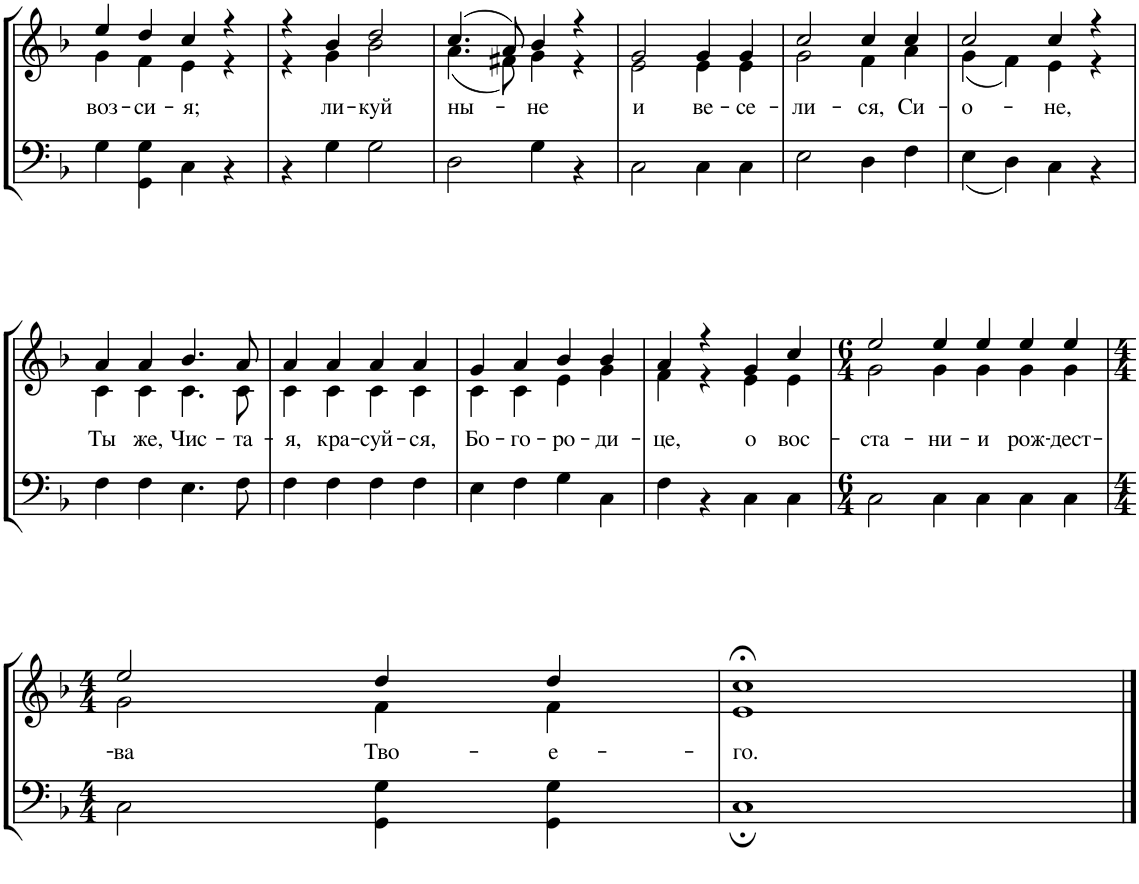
**kern	**kern	**text
*part1	*part1	*part1
*staff2	*staff1	*staff1
*I"Piano	*	*
*I'Pno.	*	*
!!LO:PB:g=z
*clefF4	*clefG2	*
*k[b-]	*k[b-]	*
*M4/4	*M4/4	*
*met(c)	*met(c)	*
=27	=27	=27
*^	*^	*
!	!	!	!	!LO:LY:b
1ryy	4G\	4ee/	4g\	воз-
!	!	!	!	!LO:LY:b
.	4GG\ 4G\	4dd/	4f\	-си-
!	!	!	!	!LO:LY:b
.	4C\	4cc/	4e\	-я;
.	4r	4r	4r	.
=28	=28	=28	=28	=28
1ryy	4r	4r	4r	.
!	!	!	!	!LO:LY:b
.	4G\	4b-/	4g\	ли-
!	!	!	!	!LO:LY:b
.	2G\	2dd/	2b-\	-куй
=29	=29	=29	=29	=29
!	!	!	!	!LO:LY:b
1ryy	2D\	(4.cc/	(4.a\	ны-
.	.	8a/)	8f#X\)	.
!	!	!	!	!LO:LY:b
.	4G\	4b-/	4g\	-не
.	4r	4r	4r	.
=30	=30	=30	=30	=30
!	!	!	!	!LO:LY:b
1ryy	2C\	2g/	2e\	и
!	!	!	!	!LO:LY:b
.	4C\	4g/	4e\	ве-
!	!	!	!	!LO:LY:b
.	4C\	4g/	4e\	-се-
=31	=31	=31	=31	=31
!	!	!	!	!LO:LY:b
1ryy	2E\	2cc/	2g\	-ли-
!	!	!	!	!LO:LY:b
.	4D\	4cc/	4f\	-ся,
!	!	!	!	!LO:LY:b
.	4F\	4cc/	4a\	Си-
=32	=32	=32	=32	=32
!	!	!	!	!LO:LY:b
1ryy	4E\	2cc/	(4g\	-о-
.	4D\	.	4f\)	.
!	!	!	!	!LO:LY:b
.	4C\	4cc/	4e\	-не,
.	4r	4r	4r	.
!!LO:LB:g=z	!!
=33	=33	=33	=33	=33
!	!	!	!	!LO:LY:b
1ryy	4F\	4a/	4c\	Ты
!	!	!	!	!LO:LY:b
.	4F\	4a/	4c\	же,
!	!	!	!	!LO:LY:b
.	4.E\	4.b-/	4.c\	Чис-
!	!	!	!	!LO:LY:b
.	8F\	8a/	8c\	-та-
=34	=34	=34	=34	=34
!	!	!	!	!LO:LY:b
1ryy	4F\	4a/	4c\	-я,
!	!	!	!	!LO:LY:b
.	4F\	4a/	4c\	кра-
!	!	!	!	!LO:LY:b
.	4F\	4a/	4c\	-суй-
!	!	!	!	!LO:LY:b
.	4F\	4a/	4c\	-ся,
=35	=35	=35	=35	=35
!	!	!	!	!LO:LY:b
1ryy	4E\	4g/	4c\	Бо-
!	!	!	!	!LO:LY:b
.	4F\	4a/	4c\	-го-
!	!	!	!	!LO:LY:b
.	4G\	4b-/	4e\	-ро-
!	!	!	!	!LO:LY:b
.	4C\	4b-/	4g\	-ди-
=36	=36	=36	=36	=36
!	!	!	!	!LO:LY:b
1ryy	4F\	4a/	4f\	-це,
.	4r	4r	4r	.
!	!	!	!	!LO:LY:b
.	4C\	4g/	4e\	о
!	!	!	!	!LO:LY:b
.	4C\	4cc/	4e\	вос-
=37	=37	=37	=37	=37
*M6/4	*	*M6/4	*	*
!	!	!	!	!LO:LY:b
1.ryy	2C\	2ee/	2g\	-ста-
!	!	!	!	!LO:LY:b
.	4C\	4ee/	4g\	-ни-
!	!	!	!	!LO:LY:b
.	4C\	4ee/	4g\	-и
!	!	!	!	!LO:LY:b
.	4C\	4ee/	4g\	рож-
!	!	!	!	!LO:LY:b
.	4C\	4ee/	4g\	-дест-
!!LO:LB:g=z	!!
=38	=38	=38	=38	=38
*M4/4	*	*M4/4	*	*
!	!	!	!	!LO:LY:b
1ryy	2C\	2ee/	2g\	-ва
!	!	!	!	!LO:LY:b
.	4GG\ 4G\	4dd/	4f\	Тво-
!	!	!	!	!LO:LY:b
.	4GG\ 4G\	4dd/	4f\	-е-
=39	=39	=39	=39	=39
!	!	!	!	!LO:LY:b
1ryy	1C;	1cc;<	1e	-го.
*v	*v	*	*	*
*	*v	*v	*
==	==	==
*-	*-	*-
